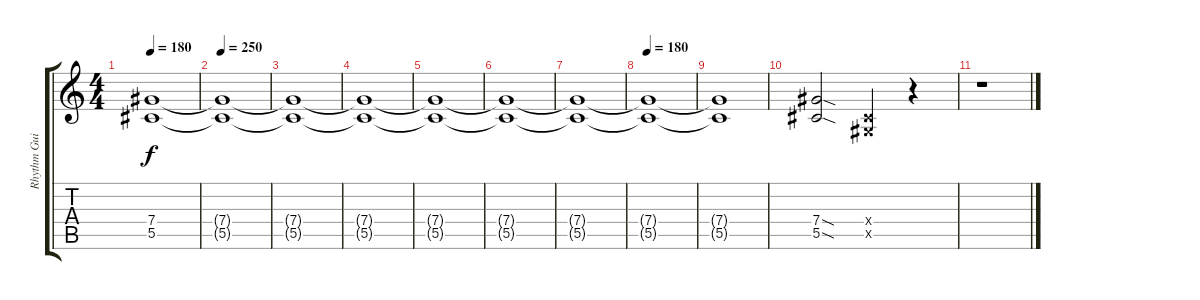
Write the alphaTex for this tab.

\track ("Rhythm Guitar" "Rhythm Gui") {instrument distortionguitar}
\staff {score tabs}
\tuning (Eb4 Bb3 Gb3 Db3 Ab2 Eb2) {hide}
\ts (4 4)
\tempo 180
\clef g2
\ks c
(7.4{t} 5.5{t}).1{dy f} |
\section ("" "")
\tempo 250
(7.4{t} 5.5{t}).1 |
(7.4{t} 5.5{t}).1 |
(7.4{t} 5.5{t}).1 |
(7.4{t} 5.5{t}).1 |
(7.4{t} 5.5{t}).1 |
(7.4{t} 5.5{t}).1 |
\tempo 180
(7.4{t} 5.5{t}).1 |
(7.4{t} 5.5{t}).1 |
(7.4{sod} 5.5{sod}).2 (0.4{x} 0.5{x}).4 r.4 |
r.1
